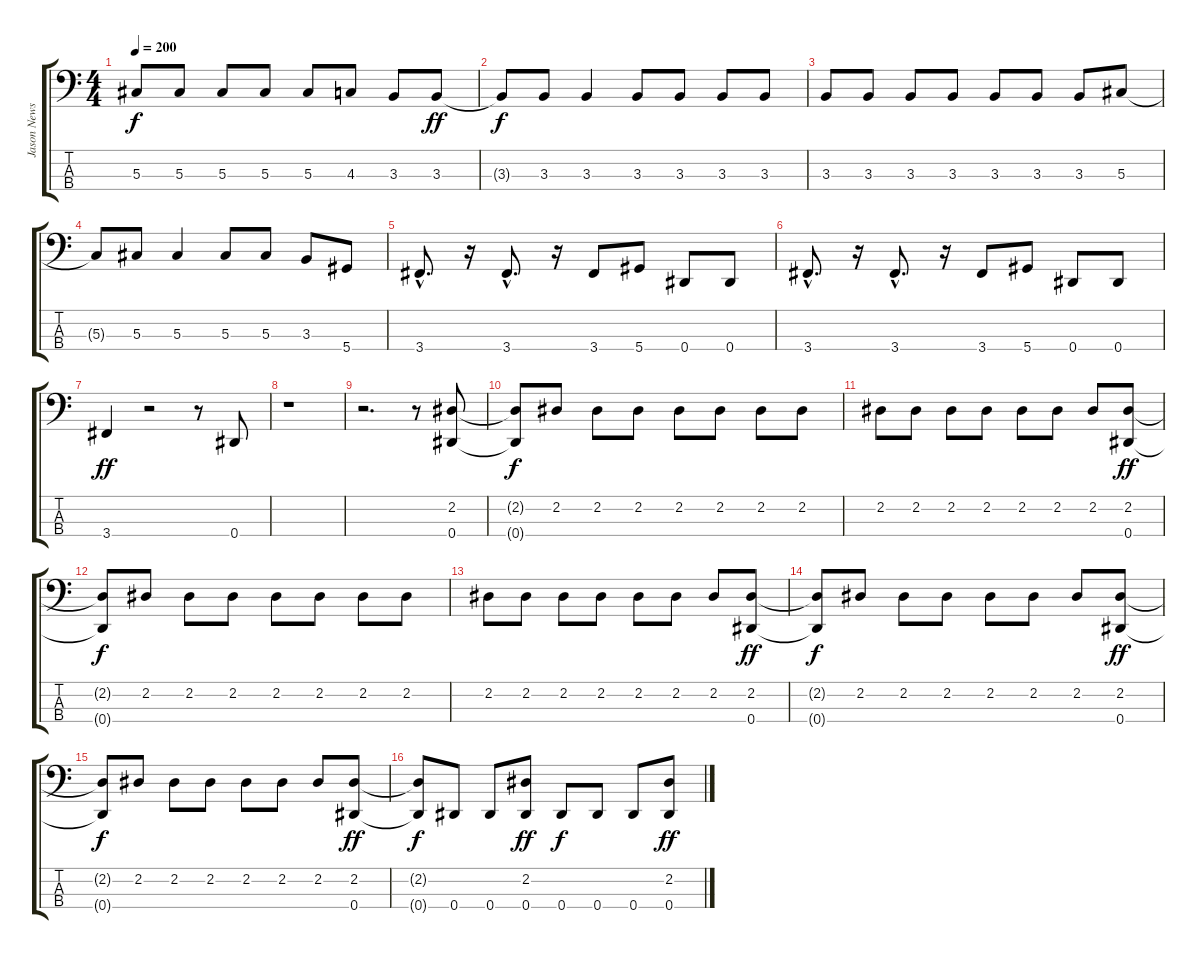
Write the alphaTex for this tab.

\track ("Jason Newsted" "Jason News") {instrument electricbasspick}
\staff {score tabs}
\tuning (Gb2 Db2 Ab1 Eb1) {hide}
\ts (4 4)
\tempo 200
\clef f4
\ks c
5.3.8{dy f} 5.3.8 5.3.8 5.3.8 5.3.8 4.3.8 3.3.8 3.3.8{dy ff} |
3.3{t}.8{dy f} 3.3.8 3.3.4 3.3.8 3.3.8 3.3.8 3.3.8 |
3.3.8 3.3.8 3.3.8 3.3.8 3.3.8 3.3.8 3.3.8 5.3.8 |
5.3{t}.8 5.3.8 5.3.4 5.3.8 5.3.8 3.3.8 5.4.8 |
3.4{hac}.8{d} r.16 3.4{hac}.8{d} r.16 3.4.8 5.4.8 0.4.8 0.4.8 |
3.4{hac}.8{d} r.16 3.4{hac}.8{d} r.16 3.4.8 5.4.8 0.4.8 0.4.8 |
3.4.4{dy ff} r.2 r.8 0.4.8 |
r.1 |
r.2{d} r.8 (2.2 0.4).8 |
(2.2{t} 0.4{t}).8{dy f} 2.2.8 2.2.8 2.2.8 2.2.8 2.2.8 2.2.8 2.2.8 |
2.2.8 2.2.8 2.2.8 2.2.8 2.2.8 2.2.8 2.2.8 (2.2 0.4).8{dy ff} |
(2.2{t} 0.4{t}).8{dy f} 2.2.8 2.2.8 2.2.8 2.2.8 2.2.8 2.2.8 2.2.8 |
2.2.8 2.2.8 2.2.8 2.2.8 2.2.8 2.2.8 2.2.8 (2.2 0.4).8{dy ff} |
(2.2{t} 0.4{t}).8{dy f} 2.2.8 2.2.8 2.2.8 2.2.8 2.2.8 2.2.8 (2.2 0.4).8{dy ff} |
(2.2{t} 0.4{t}).8{dy f} 2.2.8 2.2.8 2.2.8 2.2.8 2.2.8 2.2.8 (2.2 0.4).8{dy ff} |
(2.2{t} 0.4{t}).8{dy f} 0.4.8 0.4.8 (2.2 0.4).8{dy ff} 0.4.8{dy f} 0.4.8 0.4.8 (2.2 0.4).8{dy ff}
